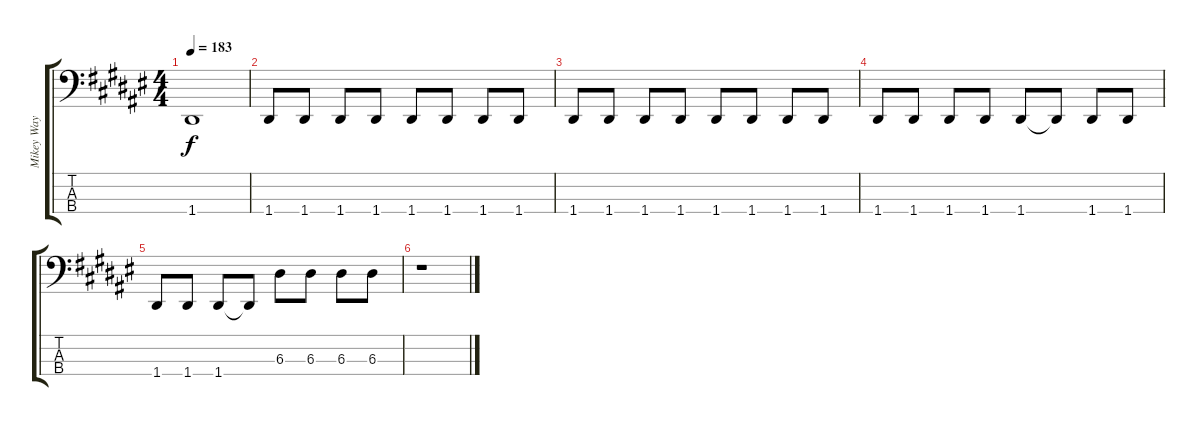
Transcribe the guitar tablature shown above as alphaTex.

\track ("Mikey Way" "Mikey Way") {instrument electricbasspick}
\staff {score tabs}
\tuning (G2 D2 A1 D1) {hide}
\ts (4 4)
\tempo 183
\clef f4
\ks d#minor
1.4{t}.1{dy f} |
1.4.8 1.4.8 1.4.8 1.4.8 1.4.8 1.4.8 1.4.8 1.4.8 |
1.4.8 1.4.8 1.4.8 1.4.8 1.4.8 1.4.8 1.4.8 1.4.8 |
1.4.8 1.4.8 1.4.8 1.4.8 1.4.8 1.4{t}.8 1.4.8 1.4.8 |
1.4.8 1.4.8 1.4.8 1.4{t}.8 6.3.8 6.3.8 6.3.8 6.3.8 |
r.1
